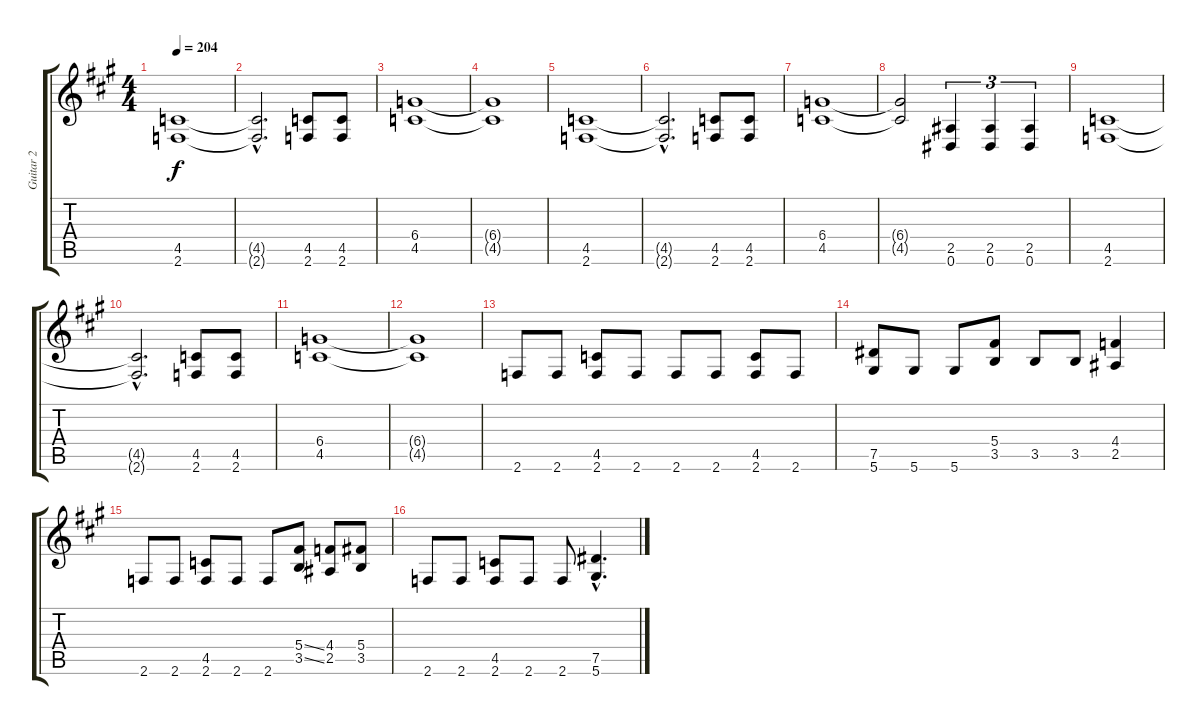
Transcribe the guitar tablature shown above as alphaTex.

\track ("Guitar 2" "Guitar 2") {instrument distortionguitar}
\staff {score tabs}
\tuning (Eb4 Bb3 Gb3 Db3 Ab2 Eb2) {hide}
\ts (4 4)
\tempo 204
\clef g2
\ks a
(4.5 2.6).1{dy f} |
(4.5{hac t} 2.6{hac t}).2{d} (4.5 2.6).8 (4.5 2.6).8 |
(6.4 4.5).1 |
(6.4{t} 4.5{t}).1 |
(4.5 2.6).1 |
(4.5{hac t} 2.6{hac t}).2{d} (4.5 2.6).8 (4.5 2.6).8 |
(6.4 4.5).1 |
(6.4{t} 4.5{t}).2 (2.5 0.6).4{tu (3 2)} (2.5 0.6).4{tu (3 2)} (2.5 0.6).4{tu (3 2)} |
(4.5 2.6).1 |
(4.5{hac t} 2.6{hac t}).2{d} (4.5 2.6).8 (4.5 2.6).8 |
(6.4 4.5).1 |
(6.4{t} 4.5{t}).1 |
2.6.8 2.6.8 (4.5 2.6).8 2.6.8 2.6.8 2.6.8 (4.5 2.6).8 2.6.8 |
(7.5 5.6).8 5.6.8 5.6.8 (5.4 3.5).8 3.5.8 3.5.8 (4.4 2.5).4 |
2.6.8 2.6.8 (4.5 2.6).8 2.6.8 2.6.8 (5.4{ss} 3.5{ss}).8 (4.4 2.5).8 (5.4 3.5).8 |
2.6.8 2.6.8 (4.5 2.6).8 2.6.8 2.6.8 (7.5{hac} 5.6{hac}).4{d}
